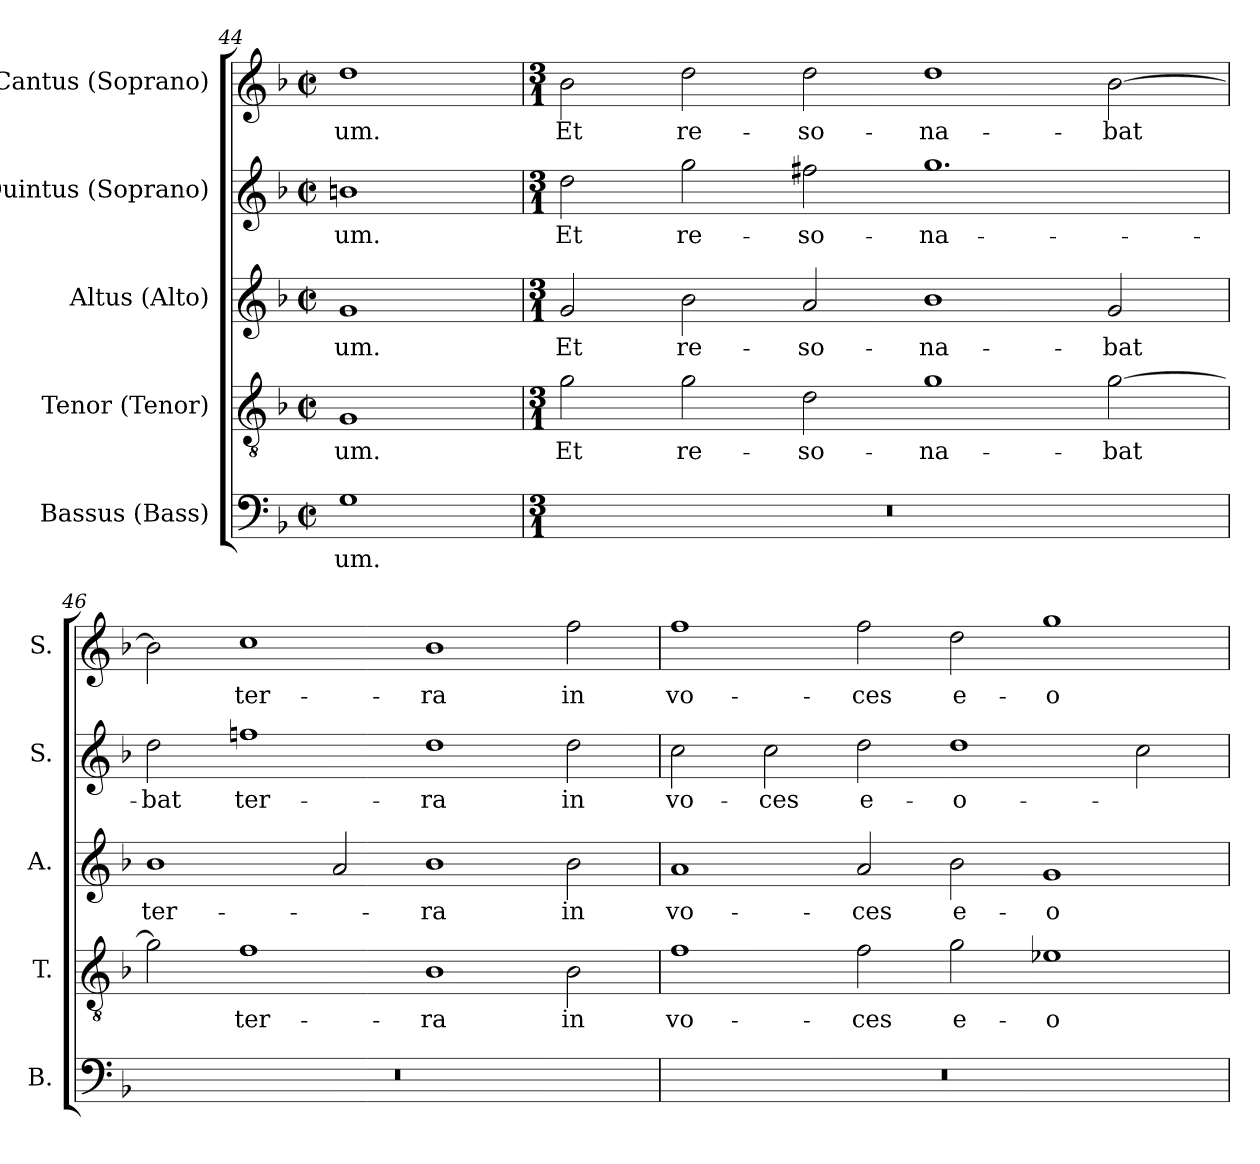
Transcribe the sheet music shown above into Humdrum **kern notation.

**kern	**text	**kern	**text	**kern	**text	**kern	**text	**kern	**text
*part5	*part5	*part4	*part4	*part3	*part3	*part2	*part2	*part1	*part1
*staff5	*staff5	*staff4	*staff4	*staff3	*staff3	*staff2	*staff2	*staff1	*staff1
*I"Bassus (Bass)	*	*I"Tenor (Tenor)	*	*I"Altus (Alto)	*	*I"Quintus (Soprano)	*	*I"Cantus (Soprano)	*
*I'B.	*	*I'T.	*	*I'A.	*	*I'S.	*	*I'S.	*
*clefF4	*	*clefGv2	*	*clefG2	*	*clefG2	*	*clefG2	*
*	*	*ITrd7c12	*	*	*	*	*	*	*
*k[b-]	*	*k[b-]	*	*k[b-]	*	*k[b-]	*	*k[b-]	*
*F:	*	*F:	*	*F:	*	*F:	*	*F:	*
*M2/2	*	*M2/2	*	*M2/2	*	*M2/2	*	*M2/2	*
*met(c|)	*	*met(c|)	*	*met(c|)	*	*met(c|)	*	*met(c|)	*
=44	=44	=44	=44	=44	=44	=44	=44	=44	=44
!	!LO:LY:b:color=#000000	!	!	!	!	!	!	!	!
!	!	!	!LO:LY:b:color=#000000	!	!	!	!	!	!
!	!	!	!	!	!LO:LY:b:color=#000000	!	!	!	!
!	!	!	!	!	!	!	!LO:LY:b:color=#000000	!	!
!	!	!	!	!	!	!	!	!	!LO:LY:b:color=#000000
1Gi	-um.	1GGi	-um.	1gi	-um.	1bni	-um.	1ddi	-um.
!!LO:LB:g=z
=45	=45	=45	=45	=45	=45	=45	=45	=45	=45
*M3/1	*	*M3/1	*	*M3/1	*	*M3/1	*	*M3/1	*
!LO:N:vis=1	!	!	!	!	!	!	!	!	!
!	!	!	!LO:LY:b:color=#000000	!	!	!	!	!	!
!	!	!	!	!	!LO:LY:b:color=#000000	!	!	!	!
!	!	!	!	!	!	!	!LO:LY:b:color=#000000	!	!
!	!	!	!	!	!	!	!	!	!LO:LY:b:color=#000000
0.r	.	2Gi\	Et	2gi/	Et	2ddi\	Et	2b-i\	Et
!	!	!	!LO:LY:b:color=#000000	!	!	!	!	!	!
!	!	!	!	!	!LO:LY:b:color=#000000	!	!	!	!
!	!	!	!	!	!	!	!LO:LY:b:color=#000000	!	!
!	!	!	!	!	!	!	!	!	!LO:LY:b:color=#000000
.	.	2Gi\	re-	2b-i\	re-	2ggi\	re-	2ddi\	re-
!	!	!	!LO:LY:b:color=#000000	!	!	!	!	!	!
!	!	!	!	!	!LO:LY:b:color=#000000	!	!	!	!
!	!	!	!	!	!	!	!LO:LY:b:color=#000000	!	!
!	!	!	!	!	!	!	!	!	!LO:LY:b:color=#000000
.	.	2Di\	-so-	2ai/	-so-	2ff#Xi\	-so-	2ddi\	-so-
!	!	!	!LO:LY:b:color=#000000	!	!	!	!	!	!
!	!	!	!	!	!LO:LY:b:color=#000000	!	!	!	!
!	!	!	!	!	!	!	!LO:LY:b:color=#000000	!	!
!	!	!	!	!	!	!	!	!	!LO:LY:b:color=#000000
.	.	1Gi	-na-	1b-i	-na-	1.ggi	-na-	1ddi	-na-
!	!	!	!LO:LY:b:color=#000000	!	!	!	!	!	!
!	!	!	!	!	!LO:LY:b:color=#000000	!	!	!	!
!	!	!	!	!	!	!	!	!	!LO:LY:b:color=#000000
.	.	[2Gi\	-bat	2gi/	-bat	.	.	[2b-i\	-bat
=46	=46	=46	=46	=46	=46	=46	=46	=46	=46
!LO:N:vis=1	!	!	!	!	!	!	!	!	!
!	!	!	!	!	!LO:LY:b:color=#000000	!	!	!	!
!	!	!	!	!	!	!	!LO:LY:b:color=#000000	!	!
0.r	.	2Gi\]	.	1b-i	ter-	2ddi\	-bat	2b-i\]	.
!	!	!	!LO:LY:b:color=#000000	!	!	!	!	!	!
!	!	!	!	!	!	!	!LO:LY:b:color=#000000	!	!
!	!	!	!	!	!	!	!	!	!LO:LY:b:color=#000000
.	.	1Fi	ter-	.	.	1ffni	ter-	1cci	ter-
.	.	.	.	2ai/	.	.	.	.	.
!	!	!	!LO:LY:b:color=#000000	!	!	!	!	!	!
!	!	!	!	!	!LO:LY:b:color=#000000	!	!	!	!
!	!	!	!	!	!	!	!LO:LY:b:color=#000000	!	!
!	!	!	!	!	!	!	!	!	!LO:LY:b:color=#000000
.	.	1BB-i	-ra	1b-i	-ra	1ddi	-ra	1b-i	-ra
!	!	!	!LO:LY:b:color=#000000	!	!	!	!	!	!
!	!	!	!	!	!LO:LY:b:color=#000000	!	!	!	!
!	!	!	!	!	!	!	!LO:LY:b:color=#000000	!	!
!	!	!	!	!	!	!	!	!	!LO:LY:b:color=#000000
.	.	2BB-i\	in	2b-i\	in	2ddi\	in	2ffi\	in
=47	=47	=47	=47	=47	=47	=47	=47	=47	=47
!LO:N:vis=1	!	!	!	!	!	!	!	!	!
!	!	!	!LO:LY:b:color=#000000	!	!	!	!	!	!
!	!	!	!	!	!LO:LY:b:color=#000000	!	!	!	!
!	!	!	!	!	!	!	!LO:LY:b:color=#000000	!	!
!	!	!	!	!	!	!	!	!	!LO:LY:b:color=#000000
0.r	.	1Fi	vo-	1ai	vo-	2cci\	vo-	1ffi	vo-
!	!	!	!	!	!	!	!LO:LY:b:color=#000000	!	!
.	.	.	.	.	.	2cci\	-ces	.	.
!	!	!	!LO:LY:b:color=#000000	!	!	!	!	!	!
!	!	!	!	!	!LO:LY:b:color=#000000	!	!	!	!
!	!	!	!	!	!	!	!LO:LY:b:color=#000000	!	!
!	!	!	!	!	!	!	!	!	!LO:LY:b:color=#000000
.	.	2Fi\	-ces	2ai/	-ces	2ddi\	e-	2ffi\	-ces
!	!	!	!LO:LY:b:color=#000000	!	!	!	!	!	!
!	!	!	!	!	!LO:LY:b:color=#000000	!	!	!	!
!	!	!	!	!	!	!	!LO:LY:b:color=#000000	!	!
!	!	!	!	!	!	!	!	!	!LO:LY:b:color=#000000
.	.	2Gi\	e-	2b-i\	e-	1ddi	-o-	2ddi\	e-
!	!	!	!LO:LY:b:color=#000000	!	!	!	!	!	!
!	!	!	!	!	!LO:LY:b:color=#000000	!	!	!	!
!	!	!	!	!	!	!	!	!	!LO:LY:b:color=#000000
.	.	1E-Xi	-o-	1gi	-o-	.	.	1ggi	-o-
.	.	.	.	.	.	2cci\	.	.	.
=	=	=	=	=	=	=	=	=	=
*-	*-	*-	*-	*-	*-	*-	*-	*-	*-
